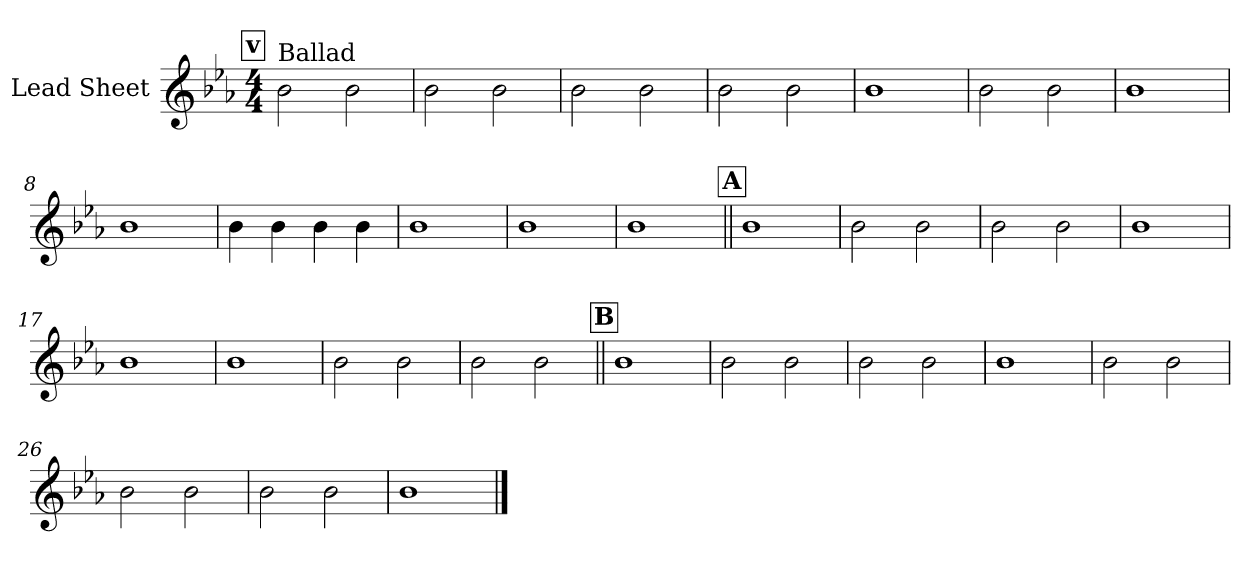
**kern
*part1
*staff1
*I"Lead Sheet
*clefG2
*k[b-e-a-]
*E-:
*M4/4
!!LO:REH:place=s1:a:fs=14:t=v
=1
!LO:TX:a:t=Ballad
2b-\
2b-\
=2
2b-\
2b-\
=3
2b-\
2b-\
=4
2b-\
2b-\
!!LO:LB:g=z
=5
1b-
=6
2b-\
2b-\
=7
1b-
=8
1b-
!!LO:LB:g=z
=9
4b-\
4b-\
4b-\
4b-\
=10
1b-
=11
1b-
=12
1b-
!!LO:LB:g=z
!!LO:REH:place=s1:a:fs=14:t=A
=13||
1b-
=14
2b-\
2b-\
=15
2b-\
2b-\
=16
1b-
!!LO:LB:g=z
=17
1b-
=18
1b-
=19
2b-\
2b-\
=20
2b-\
2b-\
!!LO:LB:g=z
!!LO:REH:place=s1:a:fs=14:t=B
=21||
1b-
=22
2b-\
2b-\
=23
2b-\
2b-\
=24
1b-
!!LO:LB:g=z
=25
2b-\
2b-\
=26
2b-\
2b-\
=27
2b-\
2b-\
=28
1b-
==
*-
